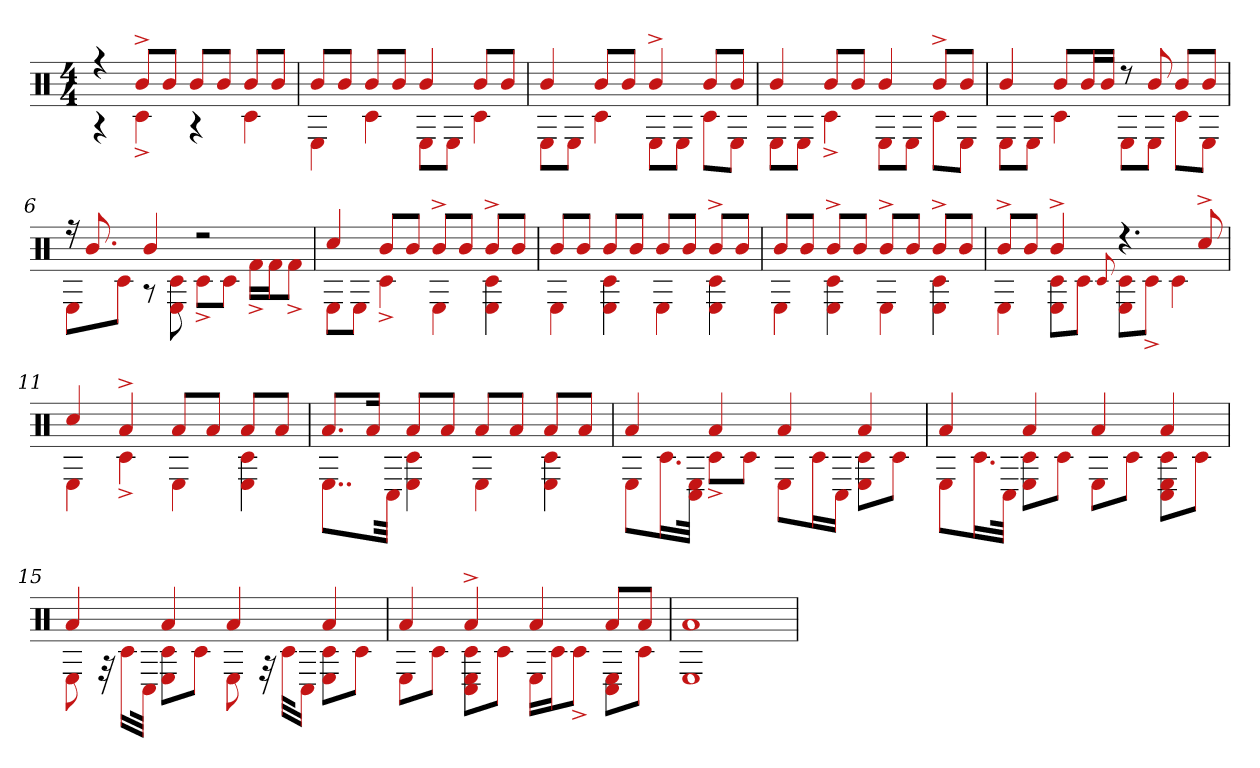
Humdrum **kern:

**kern
*part1
*staff1
*clefX
*k[]
*M4/4
=1
*^
4r	4r
8b^L	4c#^
8bJ	.
8bL	4r
8bJ	.
8bL	4c#
8bJ	.
=2	=2
8bL	4E
8bJ	.
8bL	4c#
8bJ	.
4b	8EL
.	8EJ
8bL	4c#
8bJ	.
=3	=3
4b	8EL
.	8EJ
8bL	4c#
8bJ	.
4b^	8EL
.	8EJ
8bL	8c#L
8bJ	8EJ
=4	=4
4b	8EL
.	8EJ
8bL	4c#^
8bJ	.
4b	8EL
.	8EJ
8b^L	8c#L
8bJ	8EJ
=5	=5
4b	8EL
.	8EJ
8bL	4c#
16bL	.
16bJJ	.
8r	8EL
8b	8EJ
8bL	8c#L
8bJ	8EJ
=6	=6
16r	8EL
8.b	.
.	8c#J
4b	8r
.	8E 8c#
2r	8c#^L
.	8c#J
.	16f#^LL
.	16f#J
.	8f#^J
=7	=7
4cc#	8EL
.	8EJ
8bL	4c#^
8bJ	.
8b^L	4E
8bJ	.
8b^L	4E 4c#
8bJ	.
=8	=8
8bL	4E
8bJ	.
8bL	4c# 4E
8bJ	.
8bL	4E
8bJ	.
8b^L	4c# 4E
8bJ	.
=9	=9
8bL	4E
8bJ	.
8b^L	4E 4c#
8bJ	.
8b^L	4E
8bJ	.
8b^L	4E 4c#
8bJ	.
=10	=10
8b^L	4E
8bJ	.
4b^	8E 8c#L
.	8c#J
.	8qqc#
4.r	8E 8c#L
.	8c#^J
.	4c#
8cc#^	.
=11	=11
4cc#	4E
4a^	4c#^
8aL	4E
8aJ	.
8aL	4E 4c#
8aJ	.
=12	=12
8.aL	8..EL
16aJk	.
.	32C#Jkk
8aL	4E 4c#
8aJ	.
8aL	4E
8aJ	.
8aL	4E 4c#
8aJ	.
=13	=13
4a	8EL
.	16.c#L
.	32C# 32EJJk
4a	8c#^L
.	8c#J
4a	8EL
.	16c#L
.	16C#JJ
4a	8c# 8EL
.	8c#J
=14	=14
4a	8EL
.	16.c#L
.	32C#JJk
4a	8c# 8EL
.	8c#J
4a	8EL
.	8c#J
4a	8C# 8c# 8EL
.	8c#J
=15	=15
4a	8E
.	32r
.	16c#LL
.	32C#JJk
4a	8c# 8EL
.	8c#J
4a	8E
.	32r
.	32c#KLL
.	16C#JJ
4a	8E 8c#L
.	8c#J
=16	=16
4a	8EL
.	8c#J
4a^	8C# 8c# 8EL
.	8c#J
4a	16ELL
.	16c#J
.	8c#^J
8aL	8C# 8EL
8aJ	8c#J
=17	=17
1a	1E
*v	*v
=
*-
